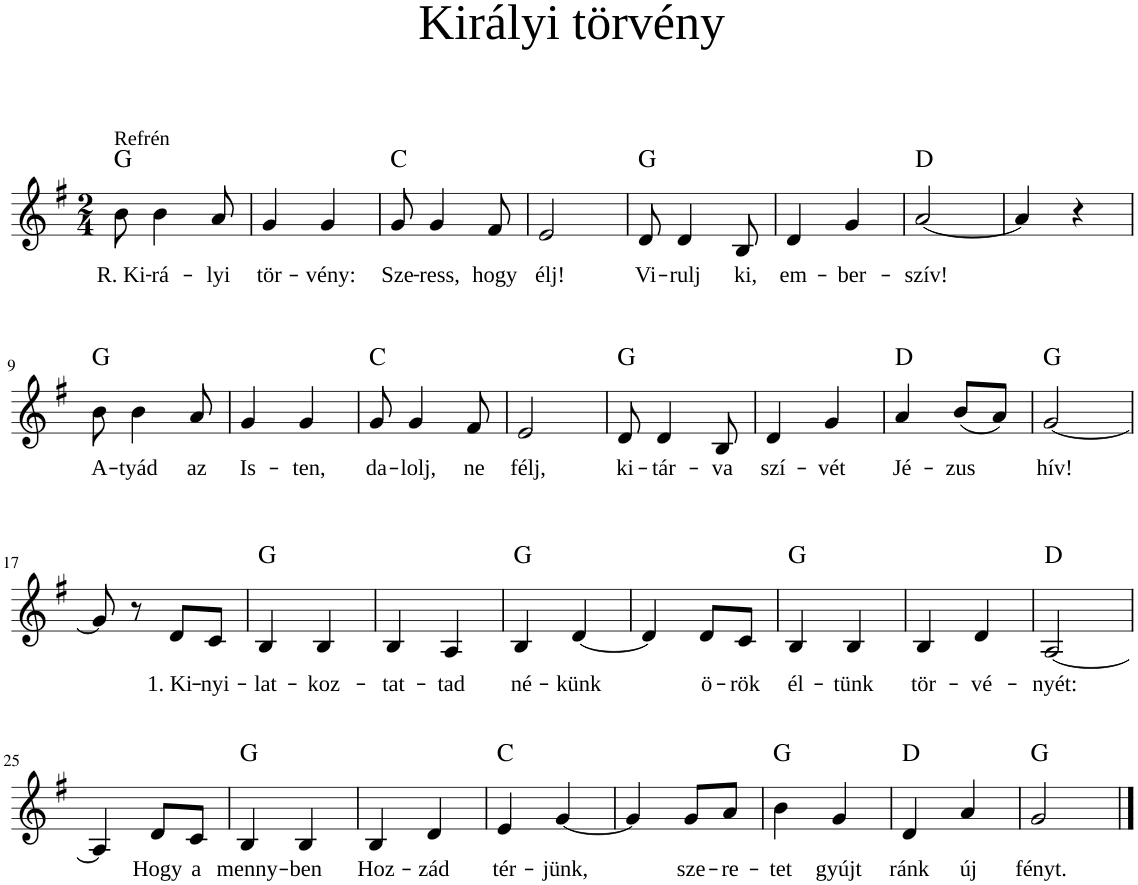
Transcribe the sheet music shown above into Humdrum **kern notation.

**kern	**text	**harte
*part1	*part1	*part1
*staff1	*staff1	*
*I"Piano	*	*
*I'Pno	*	*
*clefG2	*	*
*k[f#]	*	*
*M2/4	*	*
=1	=1	=1
!LO:TX:a:t=Refrén	!	!
!	!LO:LY:b	!LO:H:kt=N.C.
8b\	R. Ki-	N
!	!LO:LY:b	!
4b\	-rá-	.
!	!LO:LY:b	!
8a/	-lyi	.
=2	=2	=2
!	!LO:LY:b	!
4g/	tör-	.
!	!LO:LY:b	!
4g/	-vény:	.
=3	=3	=3
!	!LO:LY:b	!LO:H:kt=N.C.
8g/	Sze-	N
!	!LO:LY:b	!
4g/	-ress,	.
!	!LO:LY:b	!
8f#/	hogy	.
=4	=4	=4
!	!LO:LY:b	!
2e/	élj!	.
=5	=5	=5
!	!LO:LY:b	!LO:H:kt=N.C.
8d/	Vi-	N
!	!LO:LY:b	!
4d/	-rulj	.
!	!LO:LY:b	!
8B/	ki,	.
=6	=6	=6
!	!LO:LY:b	!
4d/	em-	.
!	!LO:LY:b	!
4g/	-ber-	.
=7	=7	=7
!	!LO:LY:b	!LO:H:kt=N.C.
[2a/	-szív!	N
=8	=8	=8
4a/]	.	.
4r	.	.
!!LO:LB:g=z
=9	=9	=9
!	!LO:LY:b	!LO:H:kt=N.C.
8b\	A-	N
!	!LO:LY:b	!
4b\	-tyád	.
!	!LO:LY:b	!
8a/	az	.
=10	=10	=10
!	!LO:LY:b	!
4g/	Is-	.
!	!LO:LY:b	!
4g/	-ten,	.
=11	=11	=11
!	!LO:LY:b	!LO:H:kt=N.C.
8g/	da-	N
!	!LO:LY:b	!
4g/	-lolj,	.
!	!LO:LY:b	!
8f#/	ne	.
=12	=12	=12
!	!LO:LY:b	!
2e/	félj,	.
=13	=13	=13
!	!LO:LY:b	!LO:H:kt=N.C.
8d/	ki-	N
!	!LO:LY:b	!
4d/	-tár-	.
!	!LO:LY:b	!
8B/	-va	.
=14	=14	=14
!	!LO:LY:b	!
4d/	szí-	.
!	!LO:LY:b	!
4g/	-vét	.
=15	=15	=15
!	!LO:LY:b	!LO:H:kt=N.C.
4a/	Jé-	N
!	!LO:LY:b	!
(8b/L	-zus	.
8a/J)	.	.
=16	=16	=16
!	!LO:LY:b	!LO:H:kt=N.C.
[2g/	hív!	N
!!LO:LB:g=z
=17	=17	=17
8g/]	.	.
8r	.	.
!	!LO:LY:b	!
8d/L	1. Ki-	.
!	!LO:LY:b	!
8c/J	-nyi-	.
=18	=18	=18
!	!LO:LY:b	!LO:H:kt=N.C.
4B/	-lat-	N
!	!LO:LY:b	!
4B/	-koz-	.
=19	=19	=19
!	!LO:LY:b	!
4B/	-tat-	.
!	!LO:LY:b	!
4A/	-tad	.
=20	=20	=20
!	!LO:LY:b	!LO:H:kt=N.C.
4B/	né-	N
!	!LO:LY:b	!
[4d/	-künk	.
=21	=21	=21
4d/]	.	.
!	!LO:LY:b	!
8d/L	ö-	.
!	!LO:LY:b	!
8c/J	-rök	.
=22	=22	=22
!	!LO:LY:b	!LO:H:kt=N.C.
4B/	él-	N
!	!LO:LY:b	!
4B/	-tünk	.
=23	=23	=23
!	!LO:LY:b	!
4B/	tör-	.
!	!LO:LY:b	!
4d/	-vé-	.
=24	=24	=24
!	!LO:LY:b	!LO:H:kt=N.C.
[2A/	-nyét:	N
!!LO:LB:g=z
=25	=25	=25
4A/]	.	.
!	!LO:LY:b	!
8d/L	Hogy	.
!	!LO:LY:b	!
8c/J	a	.
=26	=26	=26
!	!LO:LY:b	!LO:H:kt=N.C.
4B/	menny-	N
!	!LO:LY:b	!
4B/	-ben	.
=27	=27	=27
!	!LO:LY:b	!
4B/	Hoz-	.
!	!LO:LY:b	!
4d/	-zád	.
=28	=28	=28
!	!LO:LY:b	!LO:H:kt=N.C.
4e/	tér-	N
!	!LO:LY:b	!
[4g/	-jünk,	.
=29	=29	=29
4g/]	.	.
!	!LO:LY:b	!
8g/L	sze-	.
!	!LO:LY:b	!
8a/J	-re-	.
=30	=30	=30
!	!LO:LY:b	!LO:H:kt=N.C.
4b\	-tet	N
!	!LO:LY:b	!
4g/	gyújt	.
=31	=31	=31
!	!LO:LY:b	!LO:H:kt=N.C.
4d/	ránk	N
!	!LO:LY:b	!
4a/	új	.
=32	=32	=32
!	!LO:LY:b	!LO:H:kt=N.C.
2g/	fényt.	N
==	==	==
*-	*-	*-
